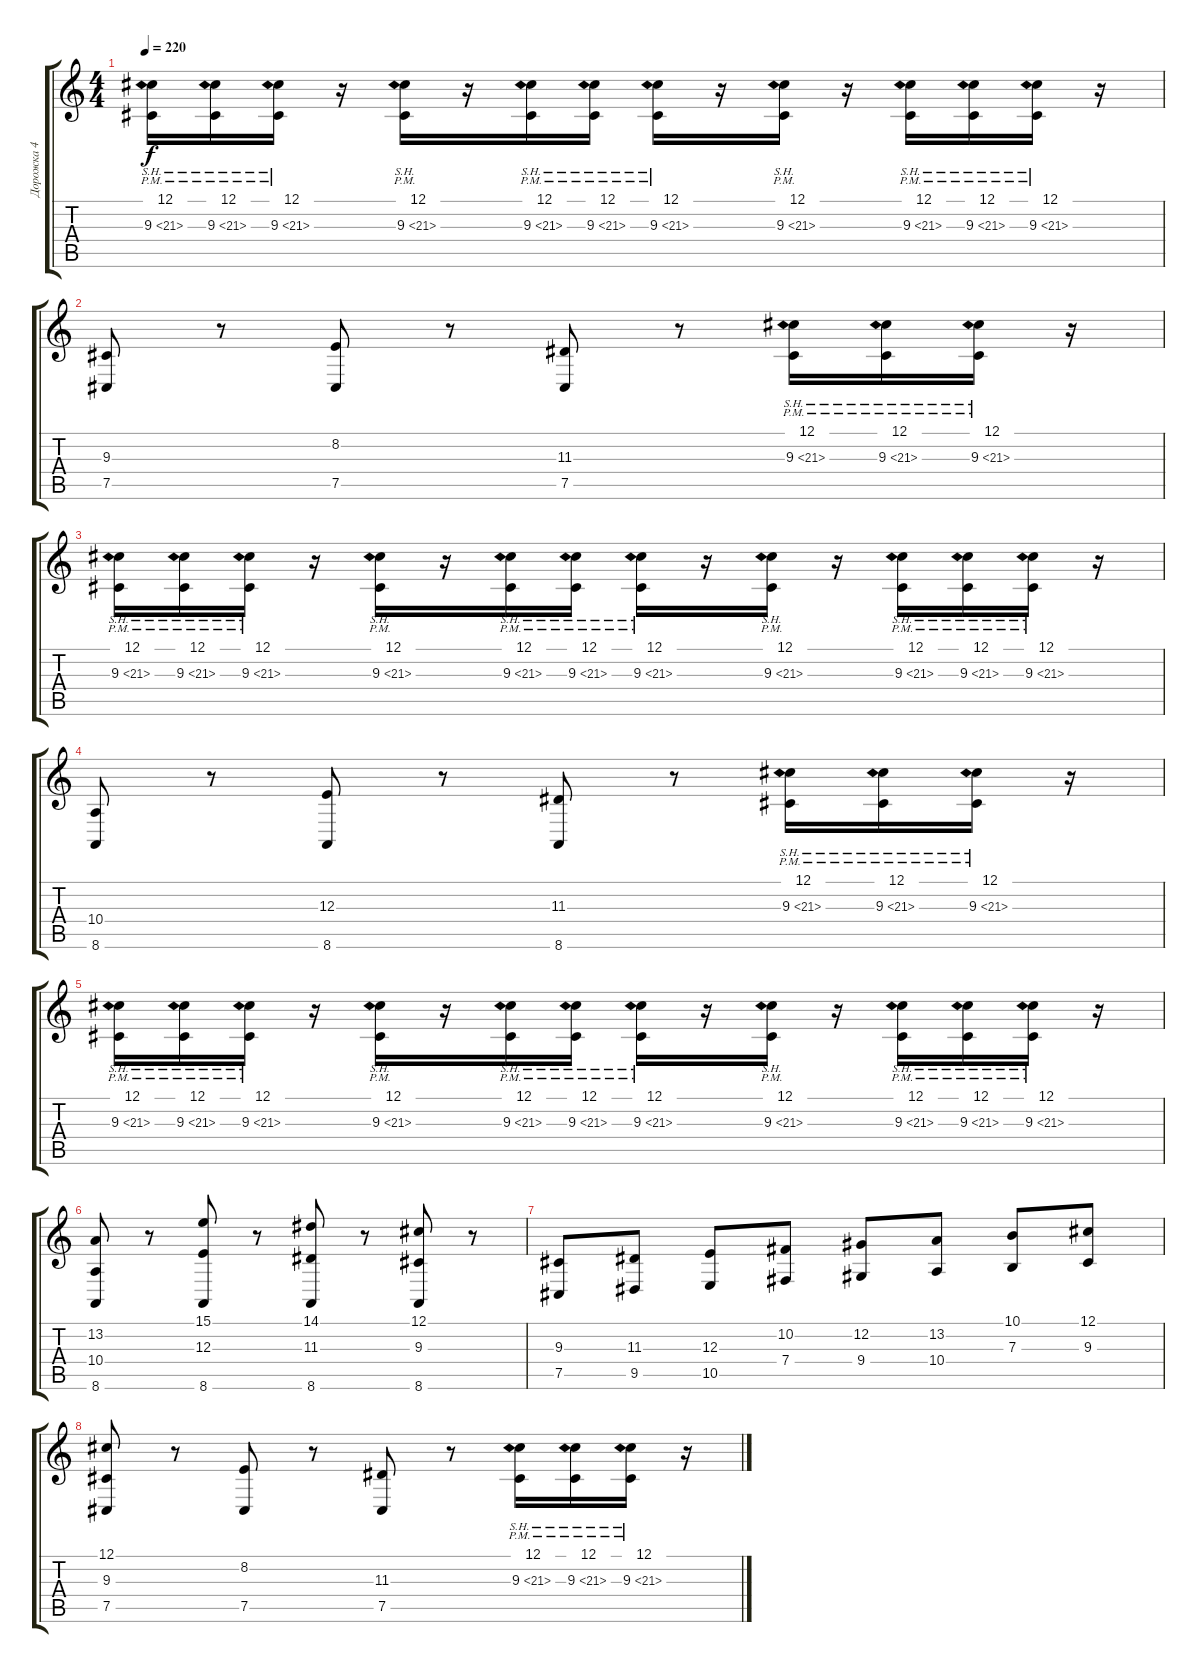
\track ("Дорожка 4" "Дорожка 4") {instrument tremolostrings}
\staff {score tabs}
\tuning (Db4 Ab3 E3 B2 Gb2 Db2) {hide}
\ts (4 4)
\tempo 220
\clef g2
\ks c
(12.1 9.3{sh 12 pm}).16{dy f} (12.1 9.3{sh 12 pm}).16 (12.1 9.3{sh 12 pm}).16 r.16 (12.1 9.3{sh 12 pm}).16 r.16 (12.1 9.3{sh 12 pm}).16 (12.1 9.3{sh 12 pm}).16 (12.1 9.3{sh 12 pm}).16 r.16 (12.1 9.3{sh 12 pm}).16 r.16 (12.1 9.3{sh 12 pm}).16 (12.1 9.3{sh 12 pm}).16 (12.1 9.3{sh 12 pm}).16 r.16 |
(9.3 7.5).8 r.8 (8.2 7.5).8 r.8 (11.3 7.5).8 r.8 (12.1 9.3{sh 12 pm}).16 (12.1 9.3{sh 12 pm}).16 (12.1 9.3{sh 12 pm}).16 r.16 |
(12.1 9.3{sh 12 pm}).16 (12.1 9.3{sh 12 pm}).16 (12.1 9.3{sh 12 pm}).16 r.16 (12.1 9.3{sh 12 pm}).16 r.16 (12.1 9.3{sh 12 pm}).16 (12.1 9.3{sh 12 pm}).16 (12.1 9.3{sh 12 pm}).16 r.16 (12.1 9.3{sh 12 pm}).16 r.16 (12.1 9.3{sh 12 pm}).16 (12.1 9.3{sh 12 pm}).16 (12.1 9.3{sh 12 pm}).16 r.16 |
(10.4 8.6).8 r.8 (12.3 8.6).8 r.8 (11.3 8.6).8 r.8 (12.1 9.3{sh 12 pm}).16 (12.1 9.3{sh 12 pm}).16 (12.1 9.3{sh 12 pm}).16 r.16 |
(12.1 9.3{sh 12 pm}).16 (12.1 9.3{sh 12 pm}).16 (12.1 9.3{sh 12 pm}).16 r.16 (12.1 9.3{sh 12 pm}).16 r.16 (12.1 9.3{sh 12 pm}).16 (12.1 9.3{sh 12 pm}).16 (12.1 9.3{sh 12 pm}).16 r.16 (12.1 9.3{sh 12 pm}).16 r.16 (12.1 9.3{sh 12 pm}).16 (12.1 9.3{sh 12 pm}).16 (12.1 9.3{sh 12 pm}).16 r.16 |
(13.2 10.4 8.6).8 r.8 (15.1 12.3 8.6).8 r.8 (14.1 11.3 8.6).8 r.8 (12.1 9.3 8.6).8 r.8 |
(9.3 7.5).8 (11.3 9.5).8 (12.3 10.5).8 (10.2 7.4).8 (12.2 9.4).8 (13.2 10.4).8 (10.1 7.3).8 (12.1 9.3).8 |
(12.1 9.3 7.5).8{instrument tremolostrings} r.8 (8.2 7.5).8 r.8 (11.3 7.5).8 r.8 (12.1 9.3{sh 12 pm}).16 (12.1 9.3{sh 12 pm}).16 (12.1 9.3{sh 12 pm}).16 r.16
